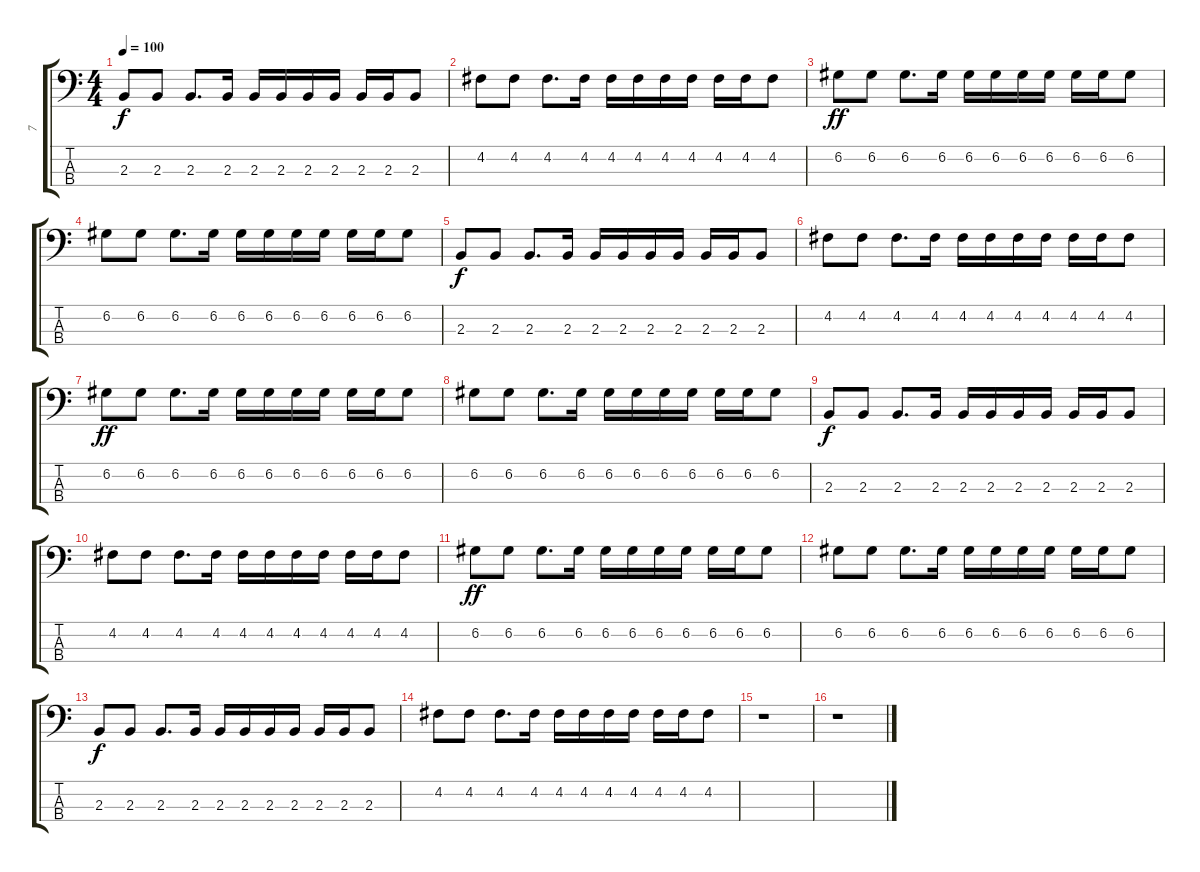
\track ("7" "7") {instrument electricbassfinger}
\staff {score tabs}
\tuning (G2 D2 A1 E1) {hide}
\ts (4 4)
\tempo 100
\clef f4
\ks c
2.3.8{dy f} 2.3.8 2.3.8{d} 2.3.16 2.3.16 2.3.16 2.3.16 2.3.16 2.3.16 2.3.16 2.3.8 |
4.2.8 4.2.8 4.2.8{d} 4.2.16 4.2.16 4.2.16 4.2.16 4.2.16 4.2.16 4.2.16 4.2.8 |
6.2.8{dy ff} 6.2.8 6.2.8{d} 6.2.16 6.2.16 6.2.16 6.2.16 6.2.16 6.2.16 6.2.16 6.2.8 |
6.2.8 6.2.8 6.2.8{d} 6.2.16 6.2.16 6.2.16 6.2.16 6.2.16 6.2.16 6.2.16 6.2.8 |
2.3.8{dy f} 2.3.8 2.3.8{d} 2.3.16 2.3.16 2.3.16 2.3.16 2.3.16 2.3.16 2.3.16 2.3.8 |
4.2.8 4.2.8 4.2.8{d} 4.2.16 4.2.16 4.2.16 4.2.16 4.2.16 4.2.16 4.2.16 4.2.8 |
6.2.8{dy ff} 6.2.8 6.2.8{d} 6.2.16 6.2.16 6.2.16 6.2.16 6.2.16 6.2.16 6.2.16 6.2.8 |
6.2.8 6.2.8 6.2.8{d} 6.2.16 6.2.16 6.2.16 6.2.16 6.2.16 6.2.16 6.2.16 6.2.8 |
2.3.8{dy f} 2.3.8 2.3.8{d} 2.3.16 2.3.16 2.3.16 2.3.16 2.3.16 2.3.16 2.3.16 2.3.8 |
4.2.8 4.2.8 4.2.8{d} 4.2.16 4.2.16 4.2.16 4.2.16 4.2.16 4.2.16 4.2.16 4.2.8 |
6.2.8{dy ff} 6.2.8 6.2.8{d} 6.2.16 6.2.16 6.2.16 6.2.16 6.2.16 6.2.16 6.2.16 6.2.8 |
6.2.8 6.2.8 6.2.8{d} 6.2.16 6.2.16 6.2.16 6.2.16 6.2.16 6.2.16 6.2.16 6.2.8 |
2.3.8{dy f} 2.3.8 2.3.8{d} 2.3.16 2.3.16 2.3.16 2.3.16 2.3.16 2.3.16 2.3.16 2.3.8 |
4.2.8 4.2.8 4.2.8{d} 4.2.16 4.2.16 4.2.16 4.2.16 4.2.16 4.2.16 4.2.16 4.2.8 |
r.1 |
r.1
